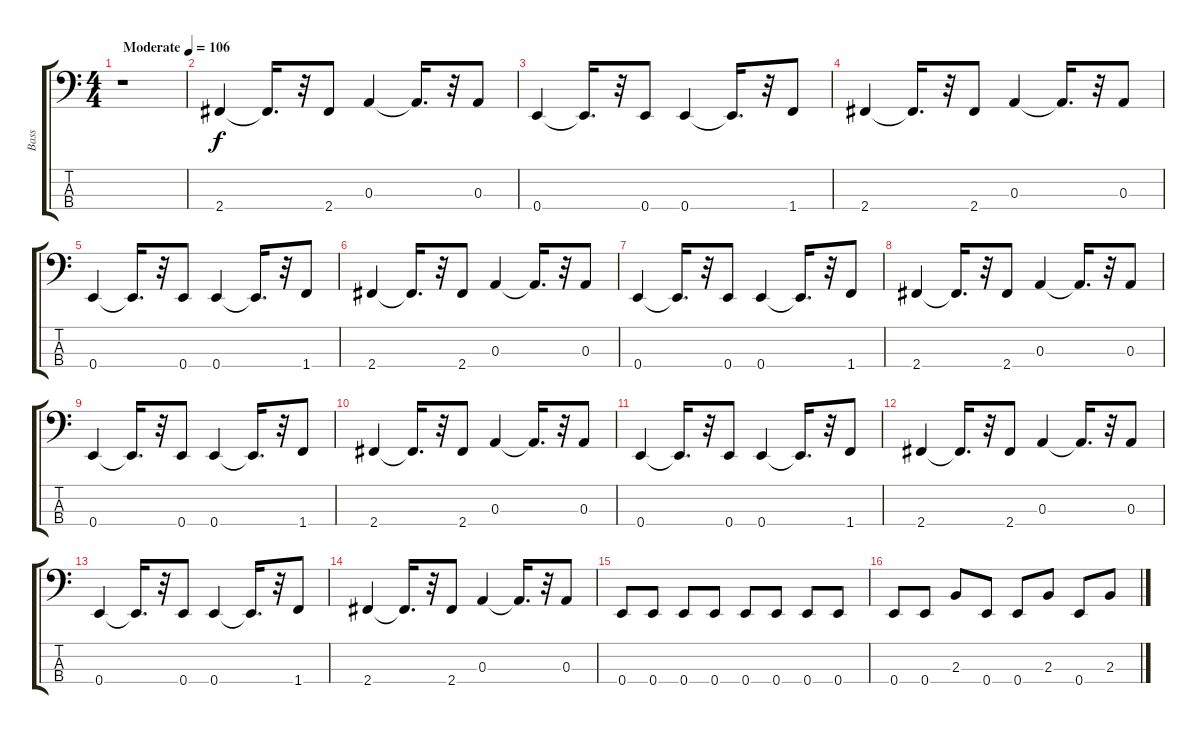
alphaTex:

\track ("Bass" "Bass") {instrument electricbasspick}
\staff {score tabs}
\tuning (G2 D2 A1 E1) {hide}
\ts (4 4)
\tempo (106 "Moderate")
\clef f4
\ks c
r.1{dy f instrument electricbasspick} |
2.4.4 2.4{t}.16{d} r.32 2.4.8 0.3.4 0.3{t}.16{d} r.32 0.3.8 |
0.4.4 0.4{t}.16{d} r.32 0.4.8 0.4.4 0.4{t}.16{d} r.32 1.4.8 |
2.4.4 2.4{t}.16{d} r.32 2.4.8 0.3.4 0.3{t}.16{d} r.32 0.3.8 |
0.4.4 0.4{t}.16{d} r.32 0.4.8 0.4.4 0.4{t}.16{d} r.32 1.4.8 |
2.4.4 2.4{t}.16{d} r.32 2.4.8 0.3.4 0.3{t}.16{d} r.32 0.3.8 |
0.4.4 0.4{t}.16{d} r.32 0.4.8 0.4.4 0.4{t}.16{d} r.32 1.4.8 |
2.4.4 2.4{t}.16{d} r.32 2.4.8 0.3.4 0.3{t}.16{d} r.32 0.3.8 |
0.4.4 0.4{t}.16{d} r.32 0.4.8 0.4.4 0.4{t}.16{d} r.32 1.4.8 |
2.4.4 2.4{t}.16{d} r.32 2.4.8 0.3.4 0.3{t}.16{d} r.32 0.3.8 |
0.4.4 0.4{t}.16{d} r.32 0.4.8 0.4.4 0.4{t}.16{d} r.32 1.4.8 |
2.4.4 2.4{t}.16{d} r.32 2.4.8 0.3.4 0.3{t}.16{d} r.32 0.3.8 |
0.4.4 0.4{t}.16{d} r.32 0.4.8 0.4.4 0.4{t}.16{d} r.32 1.4.8 |
2.4.4 2.4{t}.16{d} r.32 2.4.8 0.3.4 0.3{t}.16{d} r.32 0.3.8 |
0.4.8 0.4.8 0.4.8 0.4.8 0.4.8 0.4.8 0.4.8 0.4.8 |
0.4.8 0.4.8 2.3.8 0.4.8 0.4.8 2.3.8 0.4.8 2.3.8
